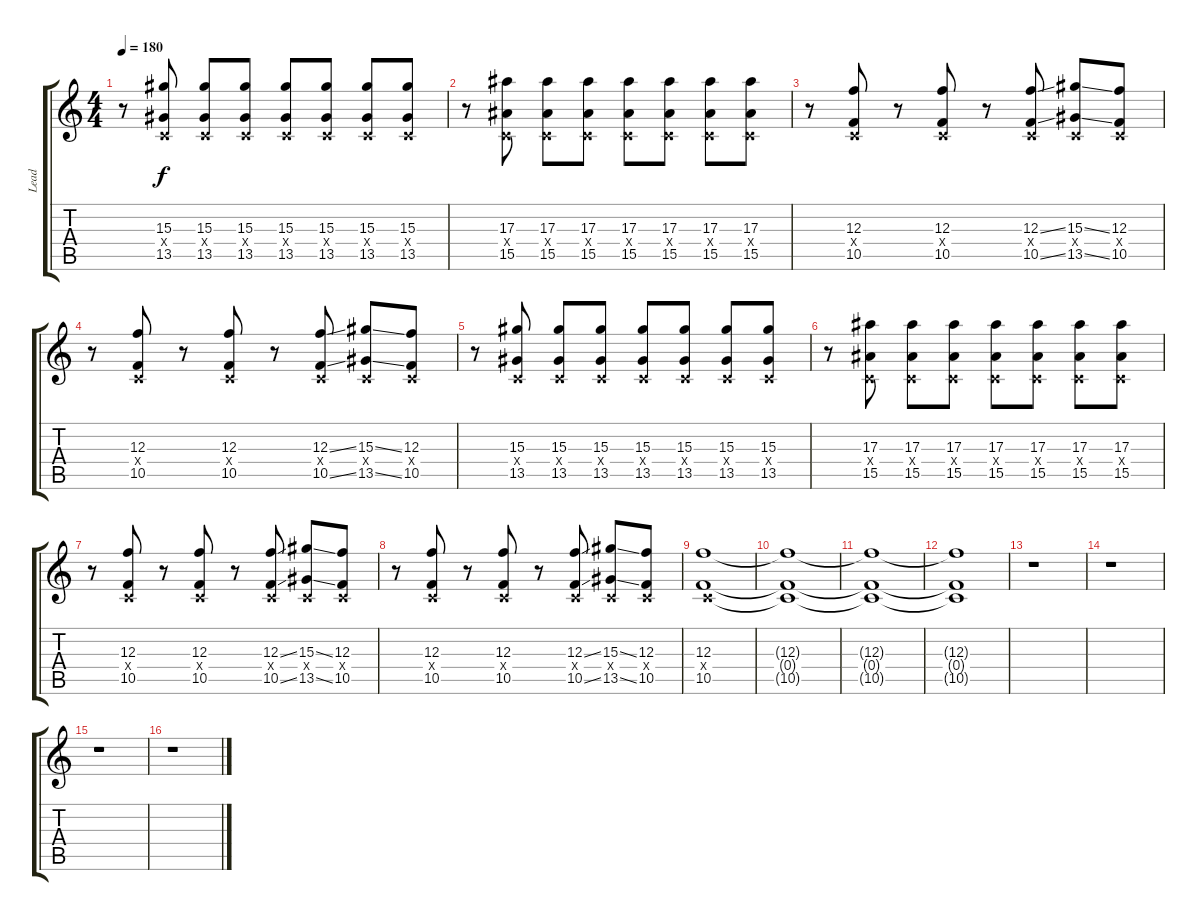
\track ("Lead" "Lead") {instrument distortionguitar}
\staff {score tabs}
\tuning (D4 A3 F3 C3 G2 C2) {hide}
\ts (4 4)
\tempo 180
\clef g2
\ks c
r.8{dy f} (15.3 0.4{x} 13.5).8 (15.3 0.4{x} 13.5).8 (15.3 0.4{x} 13.5).8 (15.3 0.4{x} 13.5).8 (15.3 0.4{x} 13.5).8 (15.3 0.4{x} 13.5).8 (15.3 0.4{x} 13.5).8 |
r.8 (17.3 0.4{x} 15.5).8 (17.3 0.4{x} 15.5).8 (17.3 0.4{x} 15.5).8 (17.3 0.4{x} 15.5).8 (17.3 0.4{x} 15.5).8 (17.3 0.4{x} 15.5).8 (17.3 0.4{x} 15.5).8 |
r.8 (12.3 0.4{x} 10.5).8 r.8 (12.3 0.4{x} 10.5).8 r.8 (12.3{ss} 0.4{x} 10.5{ss}).8 (15.3{ss} 0.4{x} 13.5{ss}).8 (12.3 0.4{x} 10.5).8 |
r.8 (12.3 0.4{x} 10.5).8 r.8 (12.3 0.4{x} 10.5).8 r.8 (12.3{ss} 0.4{x} 10.5{ss}).8 (15.3{ss} 0.4{x} 13.5{ss}).8 (12.3 0.4{x} 10.5).8 |
r.8 (15.3 0.4{x} 13.5).8 (15.3 0.4{x} 13.5).8 (15.3 0.4{x} 13.5).8 (15.3 0.4{x} 13.5).8 (15.3 0.4{x} 13.5).8 (15.3 0.4{x} 13.5).8 (15.3 0.4{x} 13.5).8 |
r.8 (17.3 0.4{x} 15.5).8 (17.3 0.4{x} 15.5).8 (17.3 0.4{x} 15.5).8 (17.3 0.4{x} 15.5).8 (17.3 0.4{x} 15.5).8 (17.3 0.4{x} 15.5).8 (17.3 0.4{x} 15.5).8 |
r.8 (12.3 0.4{x} 10.5).8 r.8 (12.3 0.4{x} 10.5).8 r.8 (12.3{ss} 0.4{x} 10.5{ss}).8 (15.3{ss} 0.4{x} 13.5{ss}).8 (12.3 0.4{x} 10.5).8 |
r.8 (12.3 0.4{x} 10.5).8 r.8 (12.3 0.4{x} 10.5).8 r.8 (12.3{ss} 0.4{x} 10.5{ss}).8 (15.3{ss} 0.4{x} 13.5{ss}).8 (12.3 0.4{x} 10.5).8 |
(12.3 0.4{x} 10.5).1 |
(12.3{t} 0.4{t} 10.5{t}).1 |
(12.3{t} 0.4{t} 10.5{t}).1 |
(12.3{t} 0.4{t} 10.5{t}).1 |
r.1 |
r.1 |
r.1 |
r.1
